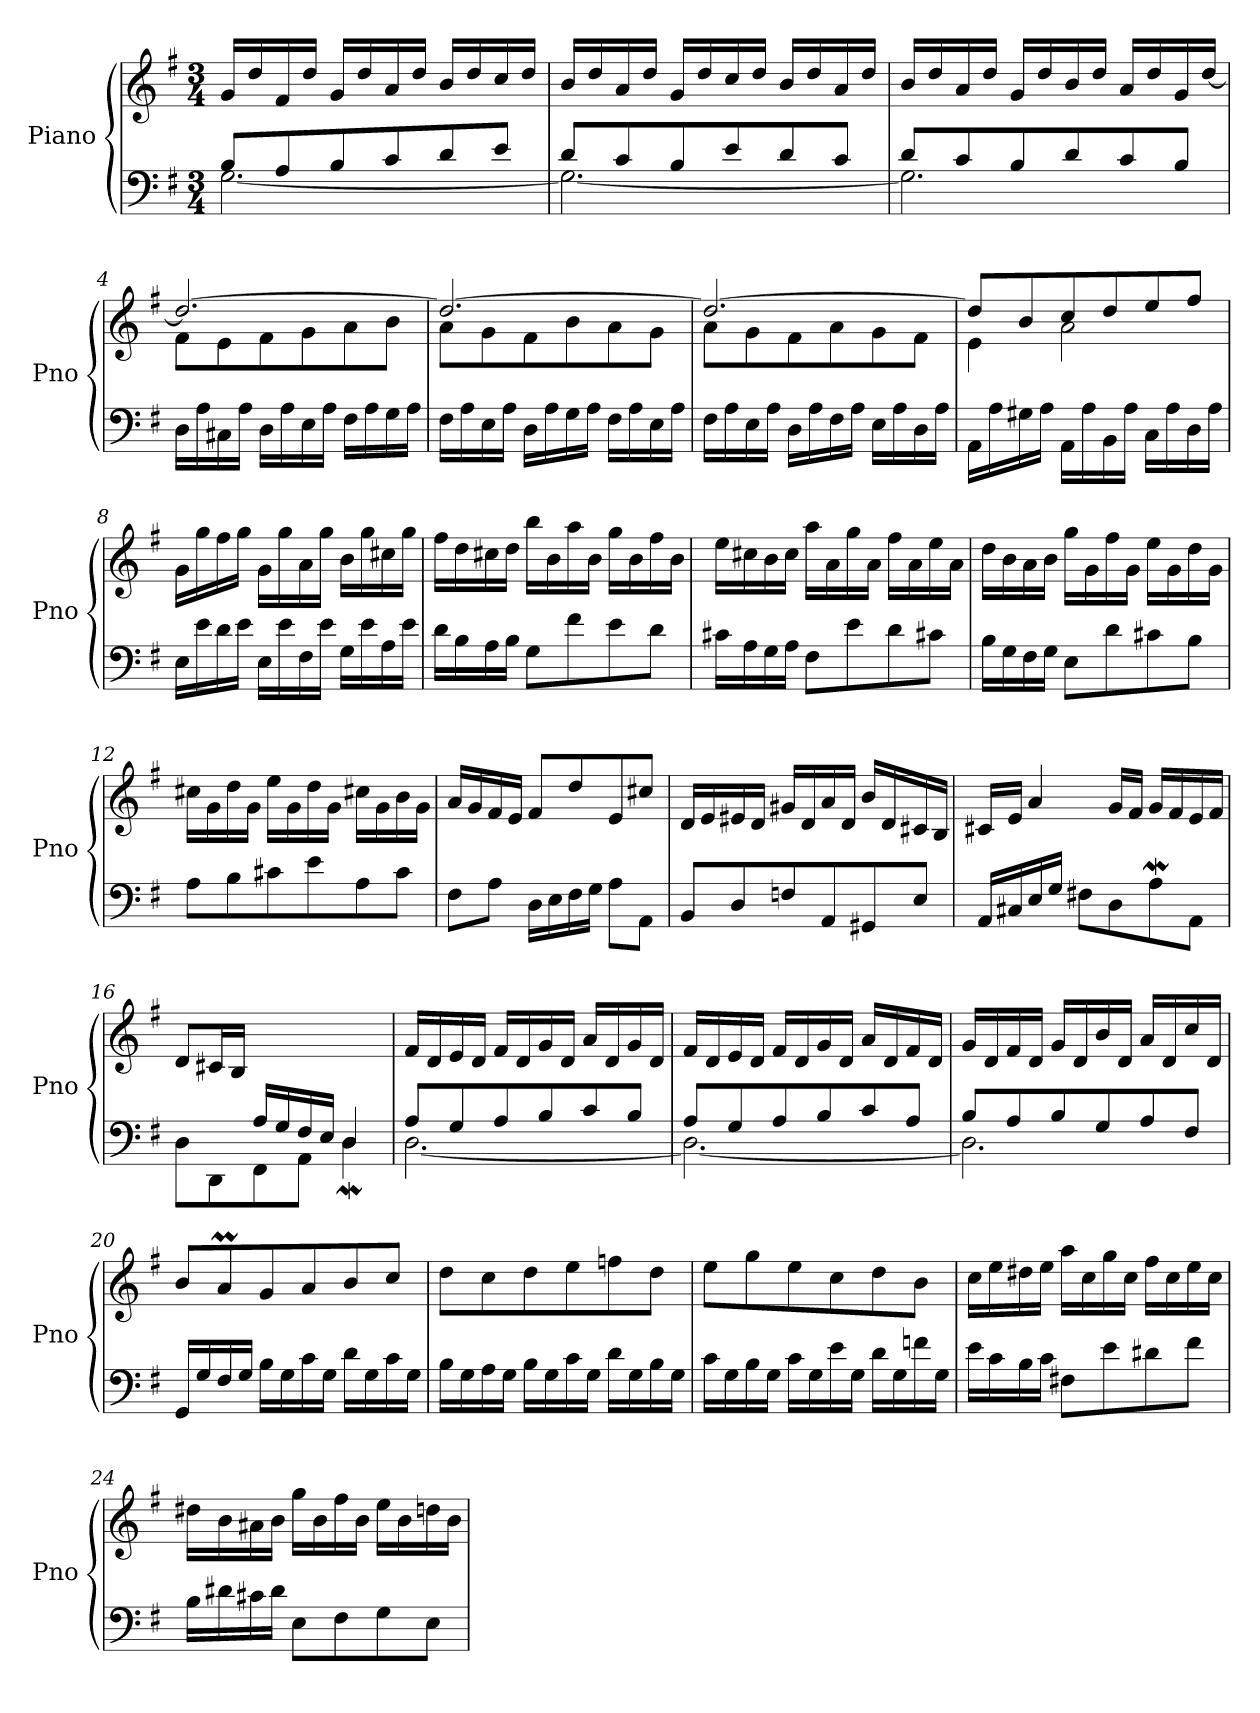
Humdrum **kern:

**kern	**kern
*part1	*part1
*staff2	*staff1
*I"Piano	*
*I'Pno	*
*clefF4	*clefG2
*k[f#]	*k[f#]
*M3/4	*M3/4
=1	=1
*^	*
8B/L	[2.G\	16g/LL
.	.	16dd/
8A/	.	16f#/
.	.	16dd/JJ
8B/	.	16g/LL
.	.	16dd/
8c/	.	16a/
.	.	16dd/JJ
8d/	.	16b/LL
.	.	16dd/
8e/J	.	16cc/
.	.	16dd/JJ
=2	=2	=2
8d/L	2.G\_	16b/LL
.	.	16dd/
8c/	.	16a/
.	.	16dd/JJ
8B/	.	16g/LL
.	.	16dd/
8e/	.	16cc/
.	.	16dd/JJ
8d/	.	16b/LL
.	.	16dd/
8c/J	.	16a/
.	.	16dd/JJ
=3	=3	=3
8d/L	2.G\]	16b/LL
.	.	16dd/
8c/	.	16a/
.	.	16dd/JJ
8B/	.	16g/LL
.	.	16dd/
8d/	.	16b/
.	.	16dd/JJ
8c/	.	16a/LL
.	.	16dd/
8B/J	.	16g/
.	.	[16dd/JJ
*v	*v	*
=4	=4
*	*^
16D\LL	2.dd/_	8f#\L
16A\	.	.
16C#X\	.	8e\
16A\JJ	.	.
16D\LL	.	8f#\
16A\	.	.
16E\	.	8g\
16A\JJ	.	.
16F#\LL	.	8a\
16A\	.	.
16G\	.	8b\J
16A\JJ	.	.
!!LO:LB:g=z	!!
=5	=5	=5
16F#\LL	2.dd/_	8a\L
16A\	.	.
16E\	.	8g\
16A\JJ	.	.
16D\LL	.	8f#\
16A\	.	.
16G\	.	8b\
16A\JJ	.	.
16F#\LL	.	8a\
16A\	.	.
16E\	.	8g\J
16A\JJ	.	.
=6	=6	=6
16F#\LL	2.dd/_	8a\L
16A\	.	.
16E\	.	8g\
16A\JJ	.	.
16D\LL	.	8f#\
16A\	.	.
16F#\	.	8a\
16A\JJ	.	.
16E\LL	.	8g\
16A\	.	.
16D\	.	8f#\J
16A\JJ	.	.
=7	=7	=7
16AA\LL	8dd/L]	4e\
16A\	.	.
16G#X\	8b/	.
16A\JJ	.	.
16AA\LL	8cc/	2a\
16A\	.	.
16BB\	8dd/	.
16A\JJ	.	.
16C\LL	8ee/	.
16A\	.	.
16D\	8ff#/J	.
16A\JJ	.	.
*	*v	*v
=8	=8
16E\LL	16g\LL
16e\	16gg\
16d\	16ff#\
16e\JJ	16gg\JJ
16E\LL	16g\LL
16e\	16gg\
16F#\	16a\
16e\JJ	16gg\JJ
16G\LL	16b\LL
16e\	16gg\
16A\	16cc#X\
16e\JJ	16gg\JJ
!!LO:LB:g=z
=9	=9
16d\LL	16ff#\LL
16B\	16dd\
16A\	16cc#X\
16B\JJ	16dd\JJ
8G\L	16bb\LL
.	16b\
8f#\	16aa\
.	16b\JJ
8e\	16gg\LL
.	16b\
8d\J	16ff#\
.	16b\JJ
=10	=10
16c#X\LL	16ee\LL
16A\	16cc#X\
16G\	16b\
16A\JJ	16cc#\JJ
8F#\L	16aa\LL
.	16a\
8e\	16gg\
.	16a\JJ
8d\	16ff#\LL
.	16a\
8c#X\J	16ee\
.	16a\JJ
=11	=11
16B\LL	16dd\LL
16G\	16b\
16F#\	16a\
16G\JJ	16b\JJ
8E\L	16gg\LL
.	16g\
8d\	16ff#\
.	16g\JJ
8c#X\	16ee\LL
.	16g\
8B\J	16dd\
.	16g\JJ
=12	=12
8A\L	16cc#X\LL
.	16g\
8B\	16dd\
.	16g\JJ
8c#X\	16ee\LL
.	16g\
8e\	16dd\
.	16g\JJ
8A\	16cc#X\LL
.	16g\
8c#\J	16b\
.	16g\JJ
!!LO:LB:g=z
=13	=13
8F#\L	16a/LL
.	16g/
8A\J	16f#/
.	16e/JJ
16D\LL	8f#/L
16E\	.
16F#\	8dd/
16G\JJ	.
8A\L	8e/
8AA\J	8cc#X/J
=14	=14
8BB/L	16d/LL
.	16e/
8D/	16e#Xi/
.	16d/JJ
8Fn/	16g#X/LL
.	16d/
8AA/	16a/
.	16d/JJ
8GG#X/	16b/LL
.	16d/
8E/J	16c#X/
.	16B/JJ
=15	=15
16AA/LL	16c#X/LL
16C#X/	16e/JJ
16E/	4a/
16G/JJ	.
8F#X\L	.
8D\	16g/LL
.	16f#/JJ
8AW\	16g/LL
.	16f#/
8AA\J	16e/
.	16f#/JJ
=16	=16
*^	*
4ryy	8D\L	8d/L
.	8DD\	16c#X/L
.	.	16B/JJ
16A/LL	8FF#\	2ryy
16G/	.	.
16F#/	8AA\J	.
16E/JJ	.	.
4D/	4DW\	.
!!LO:PB:g=z
=17	=17	=17
8A/L	[2.D\	16f#/LL
.	.	16d/
8G/	.	16e/
.	.	16d/JJ
8A/	.	16f#/LL
.	.	16d/
8B/	.	16g/
.	.	16d/JJ
8c/	.	16a/LL
.	.	16d/
8B/J	.	16g/
.	.	16d/JJ
=18	=18	=18
8A/L	2.D\_	16f#/LL
.	.	16d/
8G/	.	16e/
.	.	16d/JJ
8A/	.	16f#/LL
.	.	16d/
8B/	.	16g/
.	.	16d/JJ
8c/	.	16a/LL
.	.	16d/
8A/J	.	16f#/
.	.	16d/JJ
=19	=19	=19
8B/L	2.D\]	16g/LL
.	.	16d/
8A/	.	16f#/
.	.	16d/JJ
8B/	.	16g/LL
.	.	16d/
8G/	.	16b/
.	.	16d/JJ
8A/	.	16a/LL
.	.	16d/
8F#/J	.	16cc/
.	.	16d/JJ
*v	*v	*
=20	=20
16GG/LL	8b/L
16G/	.
16F#/	8aM/
16G/JJ	.
16B\LL	8g/
16G\	.
16c\	8a/
16G\JJ	.
16d\LL	8b/
16G\	.
16c\	8cc/J
16G\JJ	.
!!LO:LB:g=z
=21	=21
16B\LL	8dd\L
16G\	.
16A\	8cc\
16G\JJ	.
16B\LL	8dd\
16G\	.
16c\	8ee\
16G\JJ	.
16d\LL	8ffn\
16G\	.
16B\	8dd\J
16G\JJ	.
=22	=22
16c\LL	8ee\L
16G\	.
16B\	8gg\
16G\JJ	.
16c\LL	8ee\
16G\	.
16e\	8cc\
16G\JJ	.
16d\LL	8dd\
16G\	.
16fn\	8b\J
16G\JJ	.
=23	=23
16e\LL	16cc\LL
16c\	16ee\
16B\	16dd#X\
16c\JJ	16ee\JJ
8F#X\L	16aa\LL
.	16cc\
8e\	16gg\
.	16cc\JJ
8d#X\	16ff#\LL
.	16cc\
8f#\J	16ee\
.	16cc\JJ
=24	=24
16B\LL	16dd#X\LL
16d#X\	16b\
16c#X\	16a#X\
16d#\JJ	16b\JJ
8E\L	16gg\LL
.	16b\
8F#\	16ff#\
.	16b\JJ
8G\	16ee\LL
.	16b\
8E\J	16ddn\
.	16b\JJ
=	=
*-	*-
